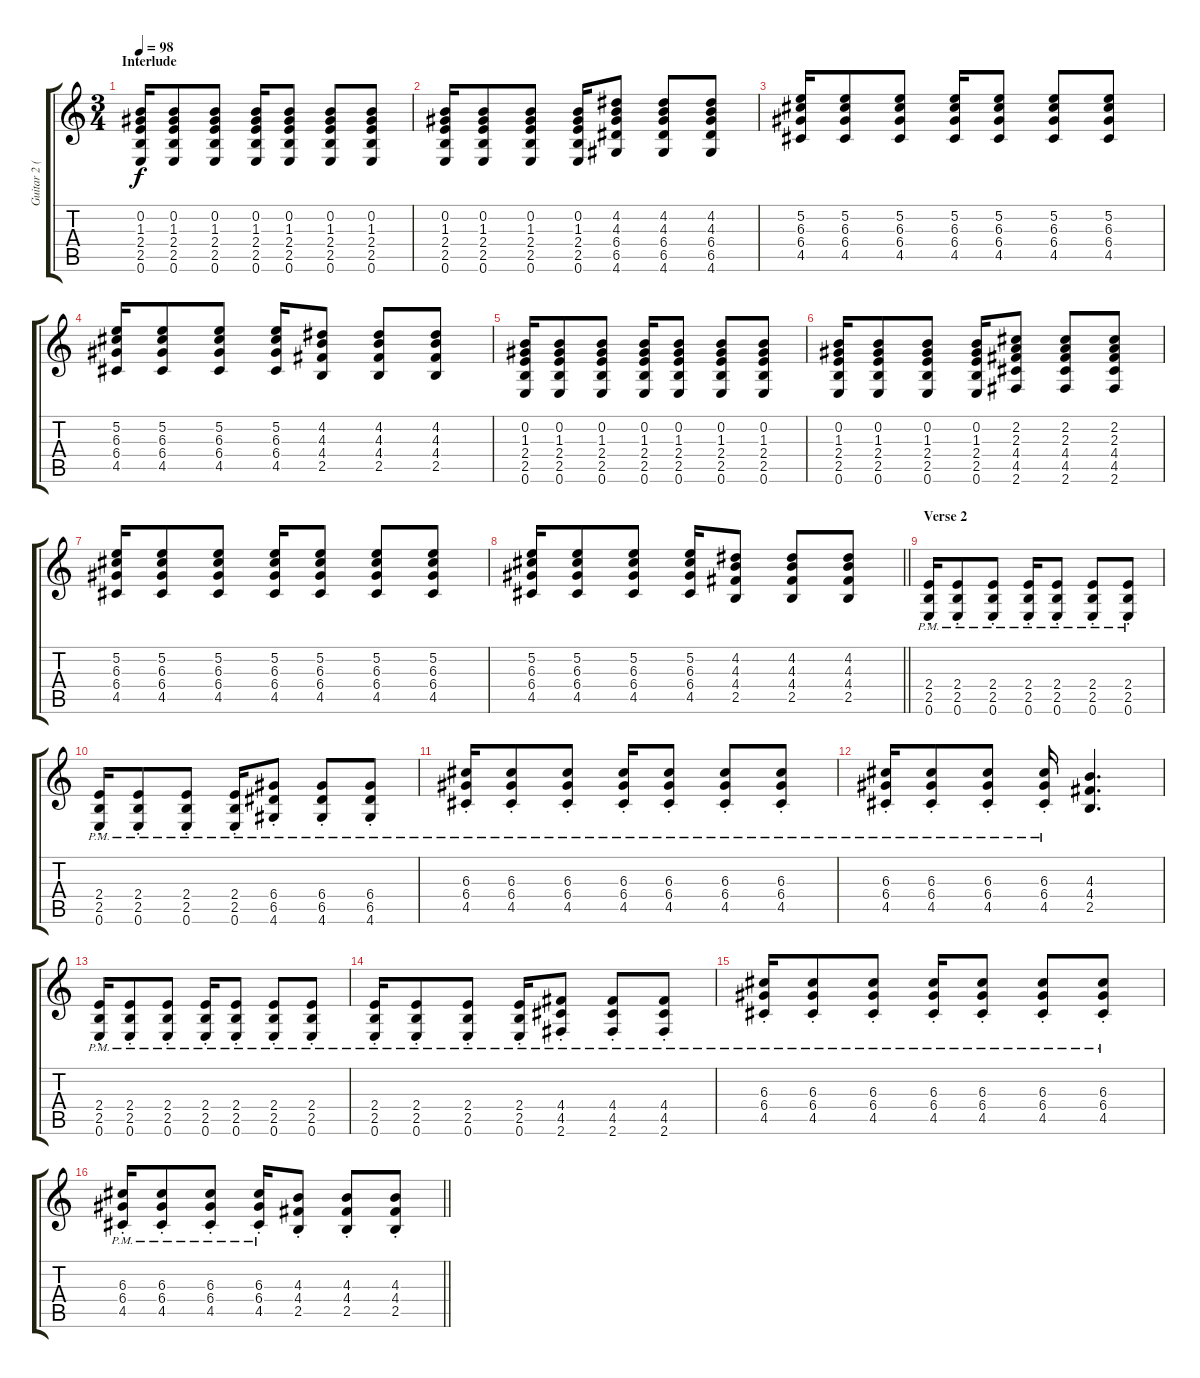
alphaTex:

\track ("Guitar 2 (Rythm)" "Guitar 2 (") {instrument overdrivenguitar}
\staff {score tabs}
\tuning (E4 B3 G3 D3 A2 E2) {hide}
\ts (3 4)
\section ("" "Interlude")
\tempo 98
\clef g2
\ks c
(0.2 1.3 2.4 2.5 0.6).16{dy f} (0.2 1.3 2.4 2.5 0.6).8 (0.2 1.3 2.4 2.5 0.6).8 (0.2 1.3 2.4 2.5 0.6).16 (0.2 1.3 2.4 2.5 0.6).8 (0.2 1.3 2.4 2.5 0.6).8 (0.2 1.3 2.4 2.5 0.6).8 |
(0.2 1.3 2.4 2.5 0.6).16 (0.2 1.3 2.4 2.5 0.6).8 (0.2 1.3 2.4 2.5 0.6).8 (0.2 1.3 2.4 2.5 0.6).16 (4.2 4.3 6.4 6.5 4.6).8 (4.2 4.3 6.4 6.5 4.6).8 (4.2 4.3 6.4 6.5 4.6).8 |
(5.2 6.3 6.4 4.5).16 (5.2 6.3 6.4 4.5).8 (5.2 6.3 6.4 4.5).8 (5.2 6.3 6.4 4.5).16 (5.2 6.3 6.4 4.5).8 (5.2 6.3 6.4 4.5).8 (5.2 6.3 6.4 4.5).8 |
(5.2 6.3 6.4 4.5).16 (5.2 6.3 6.4 4.5).8 (5.2 6.3 6.4 4.5).8 (5.2 6.3 6.4 4.5).16 (4.2 4.3 4.4 2.5).8 (4.2 4.3 4.4 2.5).8 (4.2 4.3 4.4 2.5).8 |
(0.2 1.3 2.4 2.5 0.6).16 (0.2 1.3 2.4 2.5 0.6).8 (0.2 1.3 2.4 2.5 0.6).8 (0.2 1.3 2.4 2.5 0.6).16 (0.2 1.3 2.4 2.5 0.6).8 (0.2 1.3 2.4 2.5 0.6).8 (0.2 1.3 2.4 2.5 0.6).8 |
(0.2 1.3 2.4 2.5 0.6).16 (0.2 1.3 2.4 2.5 0.6).8 (0.2 1.3 2.4 2.5 0.6).8 (0.2 1.3 2.4 2.5 0.6).16 (2.2 2.3 4.4 4.5 2.6).8 (2.2 2.3 4.4 4.5 2.6).8 (2.2 2.3 4.4 4.5 2.6).8 |
(5.2 6.3 6.4 4.5).16 (5.2 6.3 6.4 4.5).8 (5.2 6.3 6.4 4.5).8 (5.2 6.3 6.4 4.5).16 (5.2 6.3 6.4 4.5).8 (5.2 6.3 6.4 4.5).8 (5.2 6.3 6.4 4.5).8 |
\barLineRight lightlight
(5.2 6.3 6.4 4.5).16 (5.2 6.3 6.4 4.5).8 (5.2 6.3 6.4 4.5).8 (5.2 6.3 6.4 4.5).16 (4.2 4.3 4.4 2.5).8 (4.2 4.3 4.4 2.5).8 (4.2 4.3 4.4 2.5).8 |
\section ("" "Verse 2")
(2.4{pm st} 2.5{pm st} 0.6{pm st}).16 (2.4{pm st} 2.5{pm st} 0.6{pm st}).8 (2.4{pm st} 2.5{pm st} 0.6{pm st}).8 (2.4{pm st} 2.5{pm st} 0.6{pm st}).16 (2.4{pm st} 2.5{pm st} 0.6{pm st}).8 (2.4{pm st} 2.5{pm st} 0.6{pm st}).8 (2.4{pm st} 2.5{pm st} 0.6{pm st}).8 |
(2.4{pm st} 2.5{pm st} 0.6{pm st}).16 (2.4{pm st} 2.5{pm st} 0.6{pm st}).8 (2.4{pm st} 2.5{pm st} 0.6{pm st}).8 (2.4{pm st} 2.5{pm st} 0.6{pm st}).16 (6.4{pm st} 6.5{st} 4.6{pm st}).8 (6.4{pm st} 6.5{st} 4.6{pm st}).8 (6.4{pm st} 6.5{st} 4.6{pm st}).8 |
(6.3{pm st} 6.4{st} 4.5{pm st}).16 (6.3{pm st} 6.4{st} 4.5{pm st}).8 (6.3{pm st} 6.4{st} 4.5{pm st}).8 (6.3{pm st} 6.4{st} 4.5{pm st}).16 (6.3{pm st} 6.4{st} 4.5{pm st}).8 (6.3{pm st} 6.4{st} 4.5{pm st}).8 (6.3{pm st} 6.4{st} 4.5{pm st}).8 |
(6.3{pm st} 6.4{st} 4.5{pm st}).16 (6.3{pm st} 6.4{st} 4.5{pm st}).8 (6.3{pm st} 6.4{st} 4.5{pm st}).8 (6.3{pm st} 6.4{st} 4.5{pm st}).16 (4.3 4.4 2.5).4{d} |
(2.4{pm st} 2.5{pm st} 0.6{pm st}).16 (2.4{pm st} 2.5{pm st} 0.6{pm st}).8 (2.4{pm st} 2.5{pm st} 0.6{pm st}).8 (2.4{pm st} 2.5{pm st} 0.6{pm st}).16 (2.4{pm st} 2.5{pm st} 0.6{pm st}).8 (2.4{pm st} 2.5{pm st} 0.6{pm st}).8 (2.4{pm st} 2.5{pm st} 0.6{pm st}).8 |
(2.4{pm st} 2.5{pm st} 0.6{pm st}).16 (2.4{pm st} 2.5{pm st} 0.6{pm st}).8 (2.4{pm st} 2.5{pm st} 0.6{pm st}).8 (2.4{pm st} 2.5{pm st} 0.6{pm st}).16 (4.4{pm st} 4.5{pm st} 2.6{pm st}).8 (4.4{pm st} 4.5{pm st} 2.6{pm st}).8 (4.4{pm st} 4.5{pm st} 2.6{pm st}).8 |
(6.3{pm st} 6.4{pm st} 4.5{pm st}).16 (6.3{pm st} 6.4{pm st} 4.5{pm st}).8 (6.3{pm st} 6.4{pm st} 4.5{pm st}).8 (6.3{pm st} 6.4{pm st} 4.5{pm st}).16 (6.3{pm st} 6.4{pm st} 4.5{pm st}).8 (6.3{pm st} 6.4{pm st} 4.5{pm st}).8 (6.3{pm st} 6.4{pm st} 4.5{pm st}).8 |
\barLineRight lightlight
(6.3{pm st} 6.4{pm st} 4.5{pm st}).16 (6.3{pm st} 6.4{pm st} 4.5{pm st}).8 (6.3{pm st} 6.4{pm st} 4.5{pm st}).8 (6.3{pm st} 6.4{pm st} 4.5{pm st}).16 (4.3{st} 4.4{st} 2.5{st}).8 (4.3{st} 4.4{st} 2.5{st}).8 (4.3{st} 4.4{st} 2.5{st}).8
